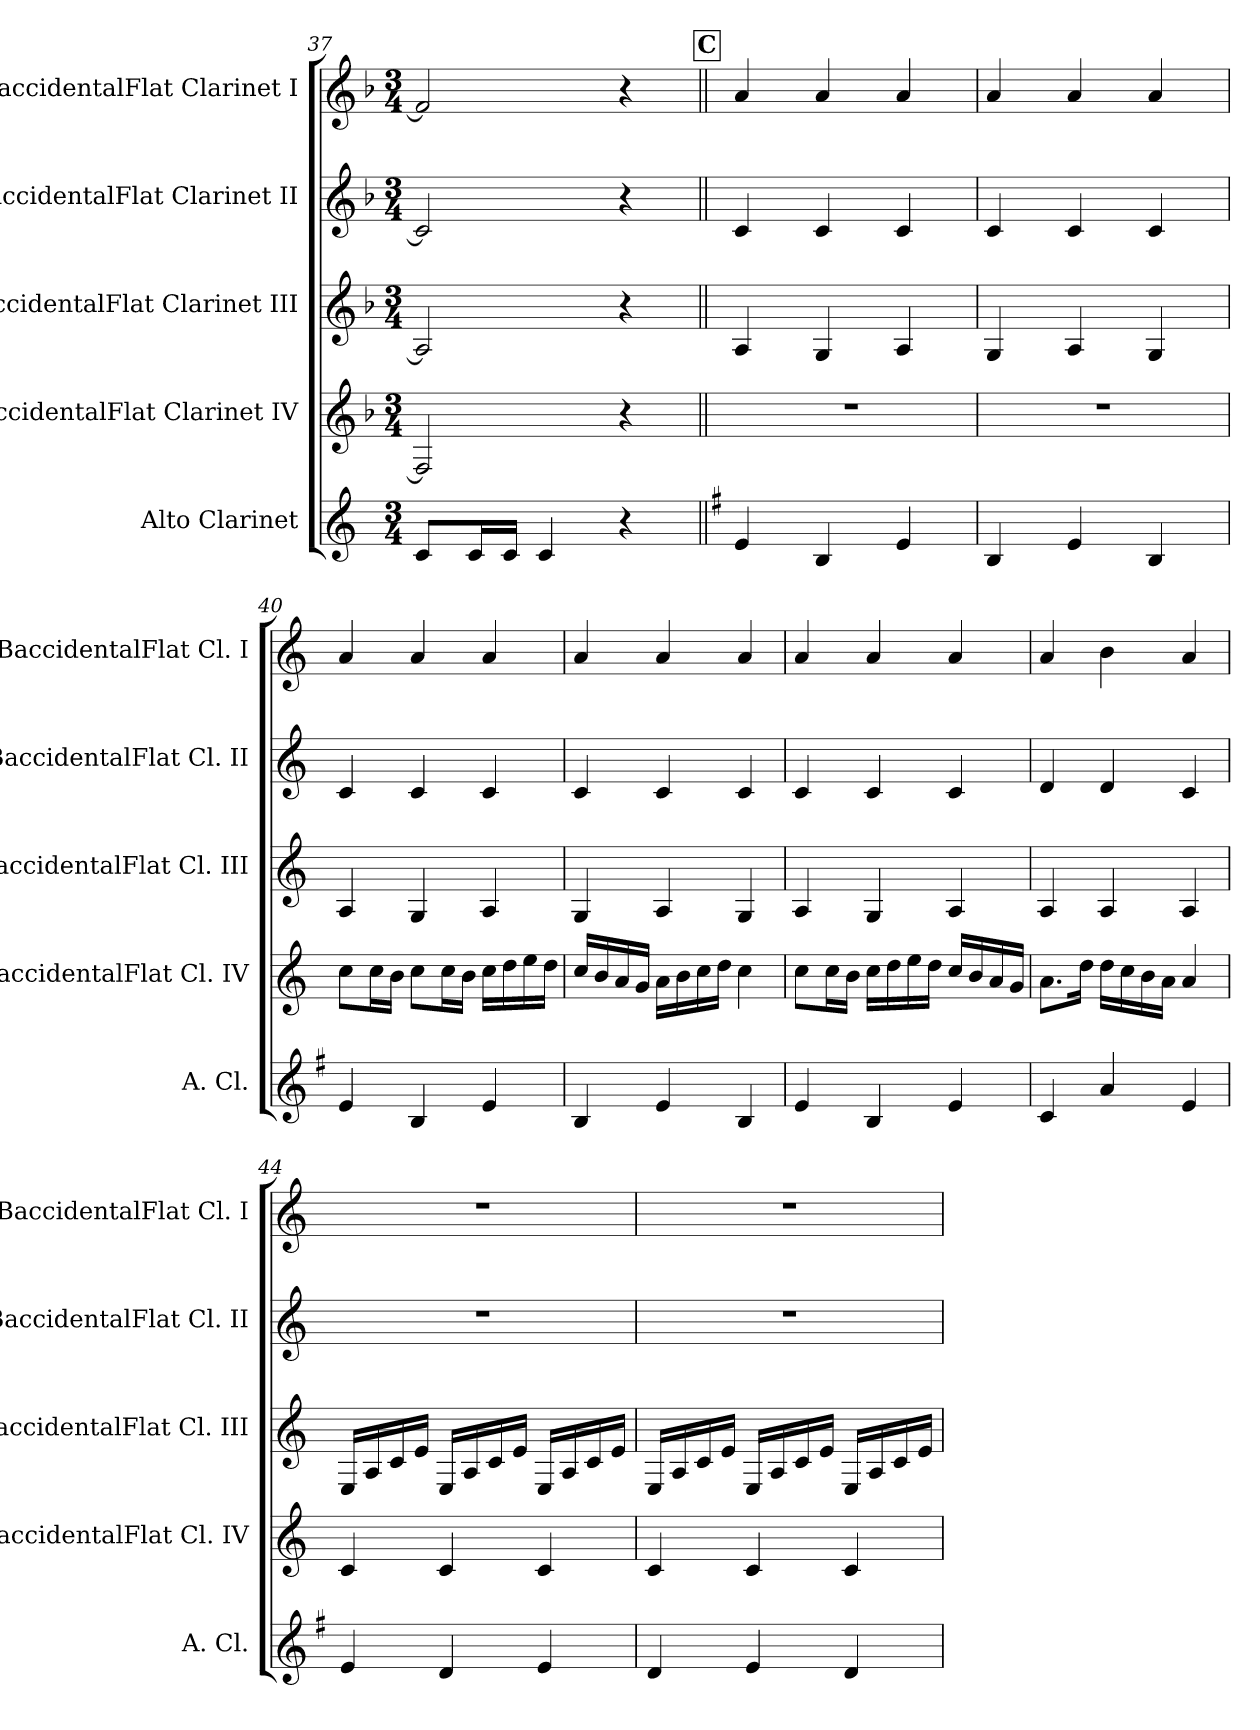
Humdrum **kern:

**kern	**kern	**kern	**kern	**kern
*part5	*part4	*part3	*part2	*part1
*staff5	*staff4	*staff3	*staff2	*staff1
*I"Alto Clarinet	*I"BaccidentalFlat Clarinet IV	*I"BaccidentalFlat Clarinet III	*I"BaccidentalFlat Clarinet II	*I"BaccidentalFlat Clarinet I
*I'A. Cl.	*I'BaccidentalFlat Cl. IV	*I'BaccidentalFlat Cl. III	*I'BaccidentalFlat Cl. II	*I'BaccidentalFlat Cl. I
*clefG2	*clefG2	*clefG2	*clefG2	*clefG2
*ITrd5c9	*ITrd1c2	*ITrd1c2	*ITrd1c2	*ITrd1c2
*k[b-e-a-]	*k[b-e-a-]	*k[b-e-a-]	*k[b-e-a-]	*k[b-e-a-]
*M3/4	*M3/4	*M3/4	*M3/4	*M3/4
=37	=37	=37	=37	=37
8E-/L	2E-/]	2G/]	2B-/]	2e-/]
16E-/L	.	.	.	.
16E-/JJ	.	.	.	.
4E-/	.	.	.	.
4r	4r	4r	4r	4r
!!LO:REH:place=s1:a:B:fs=14:t=C
=38||	=38||	=38||	=38||	=38||
*k[b-e-]	*k[b-e-]	*k[b-e-]	*k[b-e-]	*k[b-e-]
4G/	2.r	4G/	4B-/	4g/
4D/	.	4F/	4B-/	4g/
4G/	.	4G/	4B-/	4g/
=39	=39	=39	=39	=39
4D/	2.r	4F/	4B-/	4g/
4G/	.	4G/	4B-/	4g/
4D/	.	4F/	4B-/	4g/
=40	=40	=40	=40	=40
4G/	8b-\L	4G/	4B-/	4g/
.	16b-\L	.	.	.
.	16a\JJ	.	.	.
4D/	8b-\L	4F/	4B-/	4g/
.	16b-\L	.	.	.
.	16a\JJ	.	.	.
4G/	16b-\LL	4G/	4B-/	4g/
.	16cc\	.	.	.
.	16dd\	.	.	.
.	16cc\JJ	.	.	.
!!LO:LB:g=z
=41	=41	=41	=41	=41
4D/	16b-/LL	4F/	4B-/	4g/
.	16a/	.	.	.
.	16g/	.	.	.
.	16f/JJ	.	.	.
4G/	16g\LL	4G/	4B-/	4g/
.	16a\	.	.	.
.	16b-\	.	.	.
.	16cc\JJ	.	.	.
4D/	4b-\	4F/	4B-/	4g/
=42	=42	=42	=42	=42
4G/	8b-\L	4G/	4B-/	4g/
.	16b-\L	.	.	.
.	16a\JJ	.	.	.
4D/	16b-\LL	4F/	4B-/	4g/
.	16cc\	.	.	.
.	16dd\	.	.	.
.	16cc\JJ	.	.	.
4G/	16b-/LL	4G/	4B-/	4g/
.	16a/	.	.	.
.	16g/	.	.	.
.	16f/JJ	.	.	.
=43	=43	=43	=43	=43
4E-/	8.g\L	4G/	4c/	4g/
.	16cc\Jk	.	.	.
4c/	16cc\LL	4G/	4c/	4a\
.	16b-\	.	.	.
.	16a\	.	.	.
.	16g\JJ	.	.	.
4G/	4g/	4G/	4B-/	4g/
=44	=44	=44	=44	=44
4G/	4B-/	16D/LL	2.r	2.r
.	.	16G/	.	.
.	.	16B-/	.	.
.	.	16d/JJ	.	.
4F/	4B-/	16D/LL	.	.
.	.	16G/	.	.
.	.	16B-/	.	.
.	.	16d/JJ	.	.
4G/	4B-/	16D/LL	.	.
.	.	16G/	.	.
.	.	16B-/	.	.
.	.	16d/JJ	.	.
!!LO:PB:g=z
=45	=45	=45	=45	=45
4F/	4B-/	16D/LL	2.r	2.r
.	.	16G/	.	.
.	.	16B-/	.	.
.	.	16d/JJ	.	.
4G/	4B-/	16D/LL	.	.
.	.	16G/	.	.
.	.	16B-/	.	.
.	.	16d/JJ	.	.
4F/	4B-/	16D/LL	.	.
.	.	16G/	.	.
.	.	16B-/	.	.
.	.	16d/JJ	.	.
=	=	=	=	=
*-	*-	*-	*-	*-
